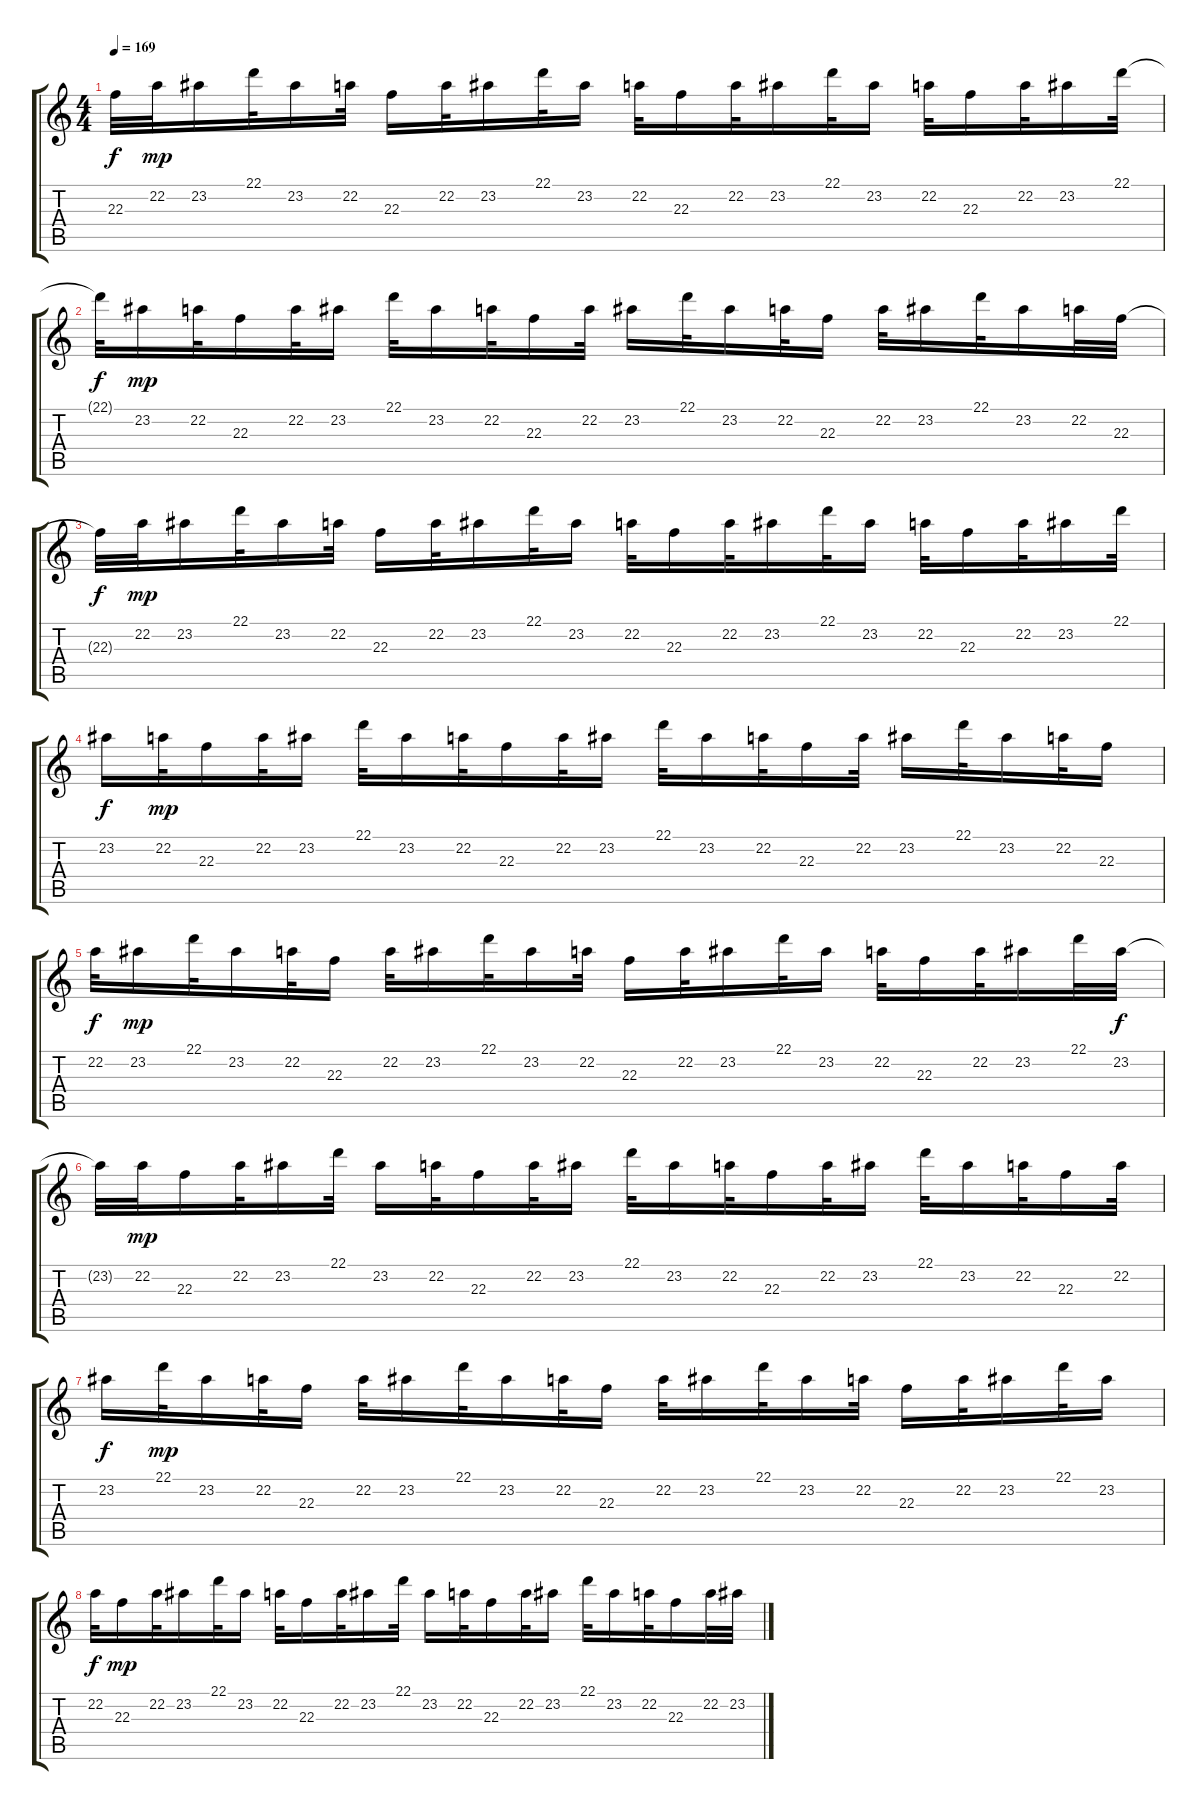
\track "" {instrument glockenspiel}
\staff {score tabs}
\tuning (E4 B3 G3 D3 A2 E2) {hide}
\ts (4 4)
\tempo 169
\clef g2
\ks c
22.3{t}.32{dy f} 22.2.32{dy mp} 23.2.16 22.1.32 23.2.16 22.2.32 22.3.16 22.2.32 23.2.16 22.1.32 23.2.16 22.2.32 22.3.16 22.2.32 23.2.16 22.1.32 23.2.16 22.2.32 22.3.16 22.2.32 23.2.16 22.1.32 |
22.1{t}.32{dy f} 23.2.16{dy mp} 22.2.32 22.3.16 22.2.32 23.2.16 22.1.32 23.2.16 22.2.32 22.3.16 22.2.32 23.2.16 22.1.32 23.2.16 22.2.32 22.3.16 22.2.32 23.2.16 22.1.32 23.2.16 22.2.32 22.3.32 |
22.3{t}.32{dy f} 22.2.32{dy mp} 23.2.16 22.1.32 23.2.16 22.2.32 22.3.16 22.2.32 23.2.16 22.1.32 23.2.16 22.2.32 22.3.16 22.2.32 23.2.16 22.1.32 23.2.16 22.2.32 22.3.16 22.2.32 23.2.16 22.1.32 |
23.2.16{dy f} 22.2.32{dy mp} 22.3.16 22.2.32 23.2.16 22.1.32 23.2.16 22.2.32 22.3.16 22.2.32 23.2.16 22.1.32 23.2.16 22.2.32 22.3.16 22.2.32 23.2.16 22.1.32 23.2.16 22.2.32 22.3.16 |
22.2.32{dy f} 23.2.16{dy mp} 22.1.32 23.2.16 22.2.32 22.3.16 22.2.32 23.2.16 22.1.32 23.2.16 22.2.32 22.3.16 22.2.32 23.2.16 22.1.32 23.2.16 22.2.32 22.3.16 22.2.32 23.2.16 22.1.32 23.2.32{dy f} |
23.2{t}.32 22.2.32{dy mp} 22.3.16 22.2.32 23.2.16 22.1.32 23.2.16 22.2.32 22.3.16 22.2.32 23.2.16 22.1.32 23.2.16 22.2.32 22.3.16 22.2.32 23.2.16 22.1.32 23.2.16 22.2.32 22.3.16 22.2.32 |
23.2.16{dy f} 22.1.32{dy mp} 23.2.16 22.2.32 22.3.16 22.2.32 23.2.16 22.1.32 23.2.16 22.2.32 22.3.16 22.2.32 23.2.16 22.1.32 23.2.16 22.2.32 22.3.16 22.2.32 23.2.16 22.1.32 23.2.16 |
22.2.32{dy f} 22.3.16{dy mp} 22.2.32 23.2.16 22.1.32 23.2.16 22.2.32 22.3.16 22.2.32 23.2.16 22.1.32 23.2.16 22.2.32 22.3.16 22.2.32 23.2.16 22.1.32 23.2.16 22.2.32 22.3.16 22.2.32 23.2.32
